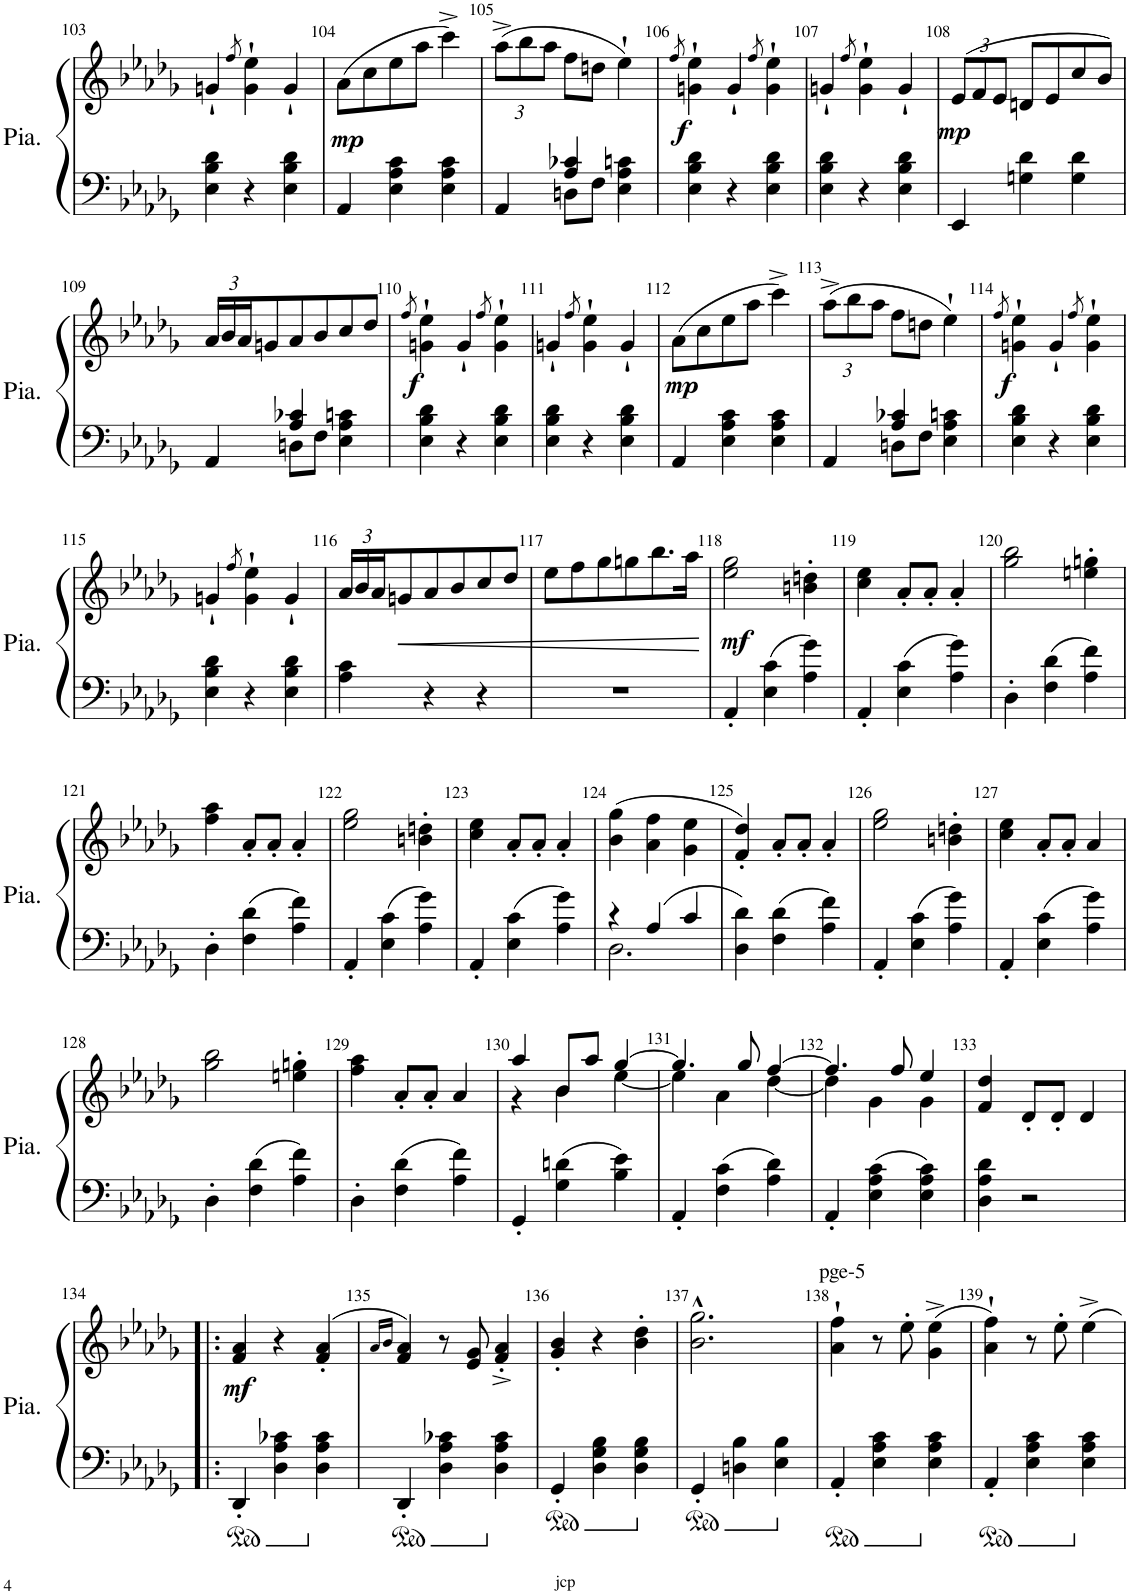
**kern	**kern	**dynam
*part1	*part1	*part1
*staff2	*staff1	*staff1/2
*I"Piano	*	*
*I'Pia.	*	*
!!LO:PB:g=z
*clefF4	*clefG2	*
*k[b-e-a-d-g-]	*k[b-e-a-d-g-]	*
*M3/4	*M3/4	*
=103	=103	=103
4E-\ 4B-\ 4d-\	4gn`/	.
.	8qff/	.
4r	4g\` 4ee-\`	.
4E-\ 4B-\ 4d-\	4g`/	.
=104	=104	=104
!	!	!LO:DY:b
4AA-/	(8a-\L	mp
.	8cc\	.
4E-\ 4A-\ 4c\	8ee-\	.
.	8aa-\J	.
4E-\ 4A-\ 4c\	4ccc^\)	.
=105	=105	=105
*^	*	*
*	*	*Xbrackettup	*
4AA-/	4ryy	(12aa-^\L	.
.	.	12bb-\	.
.	.	12aa-\J	.
4A-/ 4c-X/	8Dn\L	8ff\L	.
.	8F\J	8ddn\J	.
4A-\ 4cn\	4E-\	4ee-`\)	.
*v	*v	*	*
=106	=106	=106
.	8qff/	.
!	!	!LO:DY:b
4E-\ 4B-\ 4d-\	4gn\` 4ee-\`	f
4r	4g`/	.
.	8qff/	.
4E-\ 4B-\ 4d-\	4g\` 4ee-\`	.
=107	=107	=107
4E-\ 4B-\ 4d-\	4gn`/	.
.	8qff/	.
4r	4g\` 4ee-\`	.
4E-\ 4B-\ 4d-\	4g`/	.
=108	=108	=108
!	!	!LO:DY:b
4EE-/	(>12e-/L	mp
.	12f/	.
.	12e-/J	.
4Gn\ 4d-\	8dn/L	.
.	8e-/	.
4G\ 4d-\	8cc/	.
.	8b-/J)	.
!!LO:LB:g=z
=109	=109	=109
*^	*	*
4AA-/	4ryy	24a-/LL	.
.	.	24b-/	.
.	.	24a-/J	.
.	.	8gn/	.
4A-/ 4c-X/	8Dn\L	8a-/	.
.	8F\J	8b-/	.
4A-\ 4cn\	4E-\	8cc/	.
.	.	8dd-/J	.
*v	*v	*	*
=110	=110	=110
.	8qff/	.
!	!	!LO:DY:b
4E-\ 4B-\ 4d-\	4gn\` 4ee-\`	f
4r	4g`/	.
.	8qff/	.
4E-\ 4B-\ 4d-\	4g\` 4ee-\`	.
=111	=111	=111
4E-\ 4B-\ 4d-\	4gn`/	.
.	8qff/	.
4r	4g\` 4ee-\`	.
4E-\ 4B-\ 4d-\	4g`/	.
=112	=112	=112
!	!	!LO:DY:b
4AA-/	(8a-\L	mp
.	8cc\	.
4E-\ 4A-\ 4c\	8ee-\	.
.	8aa-\J	.
4E-\ 4A-\ 4c\	4ccc^\)	.
=113	=113	=113
*^	*	*
4AA-/	4ryy	(12aa-^\L	.
.	.	12bb-\	.
.	.	12aa-\J	.
4A-/ 4c-X/	8Dn\L	8ff\L	.
.	8F\J	8ddn\J	.
4A-\ 4cn\	4E-\	4ee-`\)	.
*v	*v	*	*
=114	=114	=114
.	8qff/	.
!	!	!LO:DY:b
4E-\ 4B-\ 4d-\	4gn\` 4ee-\`	f
4r	4g`/	.
.	8qff/	.
4E-\ 4B-\ 4d-\	4g\` 4ee-\`	.
!!LO:LB:g=z
=115	=115	=115
4E-\ 4B-\ 4d-\	4gn`/	.
.	8qff/	.
4r	4g\` 4ee-\`	.
4E-\ 4B-\ 4d-\	4g`/	.
=116	=116	=116
4A-\ 4c\	24a-/LL	.
.	24b-/	.
.	24a-/J	.
!	!	!LO:HP:b
.	8gn/	<
4r	8a-/	.
.	8b-/	.
4r	8cc/	.
.	8dd-/J	.
=117	=117	=117
2.r	8ee-\L	.
.	8ff\	.
.	8gg-\	.
.	8ggn\	.
.	8.bb-\	.
.	16aa-\Jk	.
.	.	[
=118	=118	=118
!	!	!LO:DY:b
4AA-'/	2ee-\ 2gg-\	mf
4E-\ 4c\	.	.
4A-\ 4g-\	4bn\' 4ddn\'	.
=119	=119	=119
4AA-'/	4cc\ 4ee-\	.
4E-\ 4c\	8a-'/L	.
.	8a-'/J	.
4A-\ 4g-\	4a-'/	.
=120	=120	=120
4D-'\	2gg-\ 2bb-\	.
4F\ 4d-\	.	.
4A-\ 4f\	4een\' 4ggn\'	.
!!LO:LB:g=z
=121	=121	=121
4D-'\	4ff\ 4aa-\	.
4F\ 4d-\	8a-'/L	.
.	8a-'/J	.
4A-\ 4f\	4a-'/	.
=122	=122	=122
4AA-'/	2ee-\ 2gg-\	.
4E-\ 4c\	.	.
4A-\ 4g-\	4bn\' 4ddn\'	.
=123	=123	=123
4AA-'/	4cc\ 4ee-\	.
4E-\ 4c\	8a-'/L	.
.	8a-'/J	.
4A-\ 4g-\	4a-'/	.
=124	=124	=124
*^	*	*
4r	2.D-\	(4b-\ 4gg-\	.
4A-/	.	4a-\ 4ff\	.
4c/	.	4g-\ 4ee-\	.
*v	*v	*	*
=125	=125	=125
4D-\ 4d-\	4f/' 4dd-/')	.
4F\ 4d-\	8a-'/L	.
.	8a-'/J	.
4A-\ 4f\	4a-'/	.
=126	=126	=126
4AA-'/	2ee-\ 2gg-\	.
4E-\ 4c\	.	.
4A-\ 4g-\	4bn\' 4ddn\'	.
=127	=127	=127
4AA-'/	4cc\ 4ee-\	.
4E-\ 4c\	8a-'/L	.
.	8a-'/J	.
4A-\ 4g-\	4a-/	.
!!LO:LB:g=z
=128	=128	=128
4D-'\	2gg-\ 2bb-\	.
4F\ 4d-\	.	.
4A-\ 4f\	4een\' 4ggn\'	.
=129	=129	=129
4D-'\	4ff\ 4aa-\	.
4F\ 4d-\	8a-'/L	.
.	8a-'/J	.
4A-\ 4f\	4a-/	.
=130	=130	=130
*	*^	*
4GG-'/	4aa-/	4r	.
4G-\ 4dn\	8b-/L	4b-\	.
.	8aa-/J	.	.
4B-\ 4e-\	[4gg-/	[4ee-\	.
=131	=131	=131	=131
4AA-'/	4.gg-/]	4ee-\]	.
4F\ 4c\	.	4a-\	.
.	8gg-/	.	.
4A-\ 4d-\	[4ff/	[4dd-\	.
=132	=132	=132	=132
4AA-'/	4.ff/]	4dd-\]	.
4E-\ 4A-\ 4c\	.	4g-\	.
.	8ff/	.	.
4E-\ 4A-\ 4c\	4ee-/	4g-\	.
*	*v	*v	*
=133	=133	=133
4D-\ 4A-\ 4d-\	4f/ 4dd-/	.
2r	8d-'/L	.
.	8d-'/J	.
.	4d-/	.
!!LO:LB:g=z
=134!|:	=134!|:	=134!|:
!	!	!LO:DY:b
4DD-'/	4f/ 4a-/	mf
4D-\ 4A-\ 4c-X\	4r	.
4D-\ 4A-\ 4c-\	(>4f/' 4a-/'	.
=135	=135	=135
.	16qa-/LL	.
.	16qb-/JJ	.
4DD-'/	4f/ 4a-/)	.
4D-\ 4A-\ 4c-X\	8r	.
.	8e-/ 8g-/	.
4D-\ 4A-\ 4c-\	4f/'^ 4a-/'^	.
=136	=136	=136
4GG-'/	4g-/' 4b-/'	.
4D-\ 4G-\ 4B-\	4r	.
4D-\ 4G-\ 4B-\	4b-\' 4dd-\'	.
=137	=137	=137
4GG-'/	2.b-\^^ 2.gg-\^^	.
4Dn\ 4B-\	.	.
4E-\ 4B-\	.	.
=138	=138	=138
!	!LO:TX:a:t=pge-5	!
4AA-'/	4a-\` 4ff\`	.
4E-\ 4A-\ 4c\	8r	.
.	8ee-'\	.
4E-\ 4A-\ 4c\	(4g-\^ 4ee-\^	.
=139	=139	=139
4AA-'/	4a-\` 4ff\`)	.
4E-\ 4A-\ 4c\	8r	.
.	8ee-'\	.
4E-\ 4A-\ 4c\	4ee-^\	.
=	=	=
*-	*-	*-
